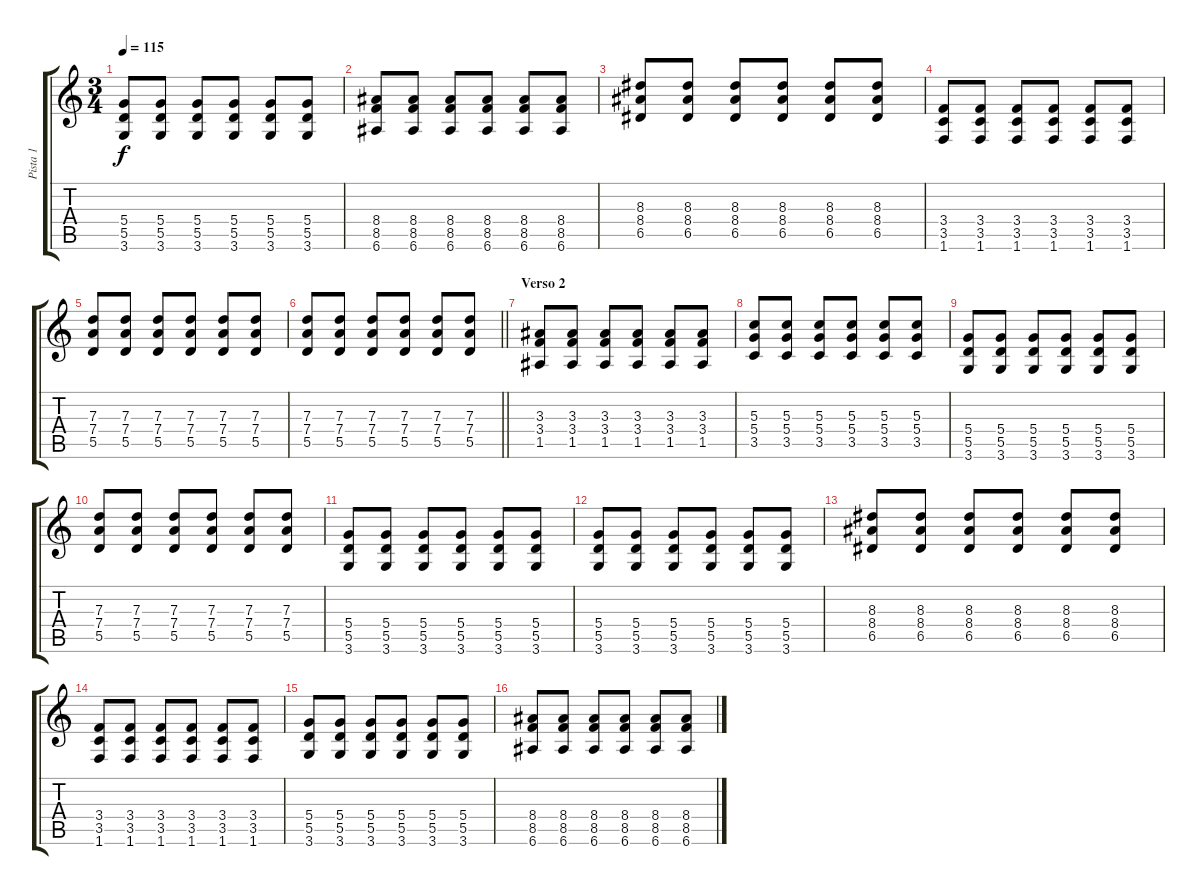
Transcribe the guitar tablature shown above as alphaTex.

\track ("Pista 1" "Pista 1") {instrument distortionguitar}
\staff {score tabs}
\tuning (E4 B3 G3 D3 A2 E2) {hide}
\ts (3 4)
\tempo 115
\clef g2
\ks c
(5.4 5.5 3.6).8{dy f} (5.4 5.5 3.6).8 (5.4 5.5 3.6).8 (5.4 5.5 3.6).8 (5.4 5.5 3.6).8 (5.4 5.5 3.6).8 |
(8.4 8.5 6.6).8 (8.4 8.5 6.6).8 (8.4 8.5 6.6).8 (8.4 8.5 6.6).8 (8.4 8.5 6.6).8 (8.4 8.5 6.6).8 |
(8.3 8.4 6.5).8 (8.3 8.4 6.5).8 (8.3 8.4 6.5).8 (8.3 8.4 6.5).8 (8.3 8.4 6.5).8 (8.3 8.4 6.5).8 |
(3.4 3.5 1.6).8 (3.4 3.5 1.6).8 (3.4 3.5 1.6).8 (3.4 3.5 1.6).8 (3.4 3.5 1.6).8 (3.4 3.5 1.6).8 |
(7.3 7.4 5.5).8 (7.3 7.4 5.5).8 (7.3 7.4 5.5).8 (7.3 7.4 5.5).8 (7.3 7.4 5.5).8 (7.3 7.4 5.5).8 |
\barLineRight lightlight
(7.3 7.4 5.5).8 (7.3 7.4 5.5).8 (7.3 7.4 5.5).8 (7.3 7.4 5.5).8 (7.3 7.4 5.5).8 (7.3 7.4 5.5).8 |
\section ("" "Verso 2")
(3.3 3.4 1.5).8{instrument acousticguitarnylon} (3.3 3.4 1.5).8 (3.3 3.4 1.5).8 (3.3 3.4 1.5).8 (3.3 3.4 1.5).8 (3.3 3.4 1.5).8 |
(5.3 5.4 3.5).8 (5.3 5.4 3.5).8 (5.3 5.4 3.5).8 (5.3 5.4 3.5).8 (5.3 5.4 3.5).8 (5.3 5.4 3.5).8 |
(5.4 5.5 3.6).8 (5.4 5.5 3.6).8 (5.4 5.5 3.6).8 (5.4 5.5 3.6).8 (5.4 5.5 3.6).8 (5.4 5.5 3.6).8 |
(7.3 7.4 5.5).8{volume 15 instrument distortionguitar} (7.3 7.4 5.5).8 (7.3 7.4 5.5).8 (7.3 7.4 5.5).8 (7.3 7.4 5.5).8 (7.3 7.4 5.5).8 |
(5.4 5.5 3.6).8 (5.4 5.5 3.6).8 (5.4 5.5 3.6).8 (5.4 5.5 3.6).8 (5.4 5.5 3.6).8 (5.4 5.5 3.6).8 |
(5.4 5.5 3.6).8 (5.4 5.5 3.6).8 (5.4 5.5 3.6).8 (5.4 5.5 3.6).8 (5.4 5.5 3.6).8 (5.4 5.5 3.6).8 |
(8.3 8.4 6.5).8 (8.3 8.4 6.5).8 (8.3 8.4 6.5).8 (8.3 8.4 6.5).8 (8.3 8.4 6.5).8 (8.3 8.4 6.5).8 |
(3.4 3.5 1.6).8 (3.4 3.5 1.6).8 (3.4 3.5 1.6).8 (3.4 3.5 1.6).8 (3.4 3.5 1.6).8 (3.4 3.5 1.6).8 |
(5.4 5.5 3.6).8 (5.4 5.5 3.6).8 (5.4 5.5 3.6).8 (5.4 5.5 3.6).8 (5.4 5.5 3.6).8 (5.4 5.5 3.6).8 |
(8.4 8.5 6.6).8 (8.4 8.5 6.6).8 (8.4 8.5 6.6).8 (8.4 8.5 6.6).8 (8.4 8.5 6.6).8 (8.4 8.5 6.6).8
